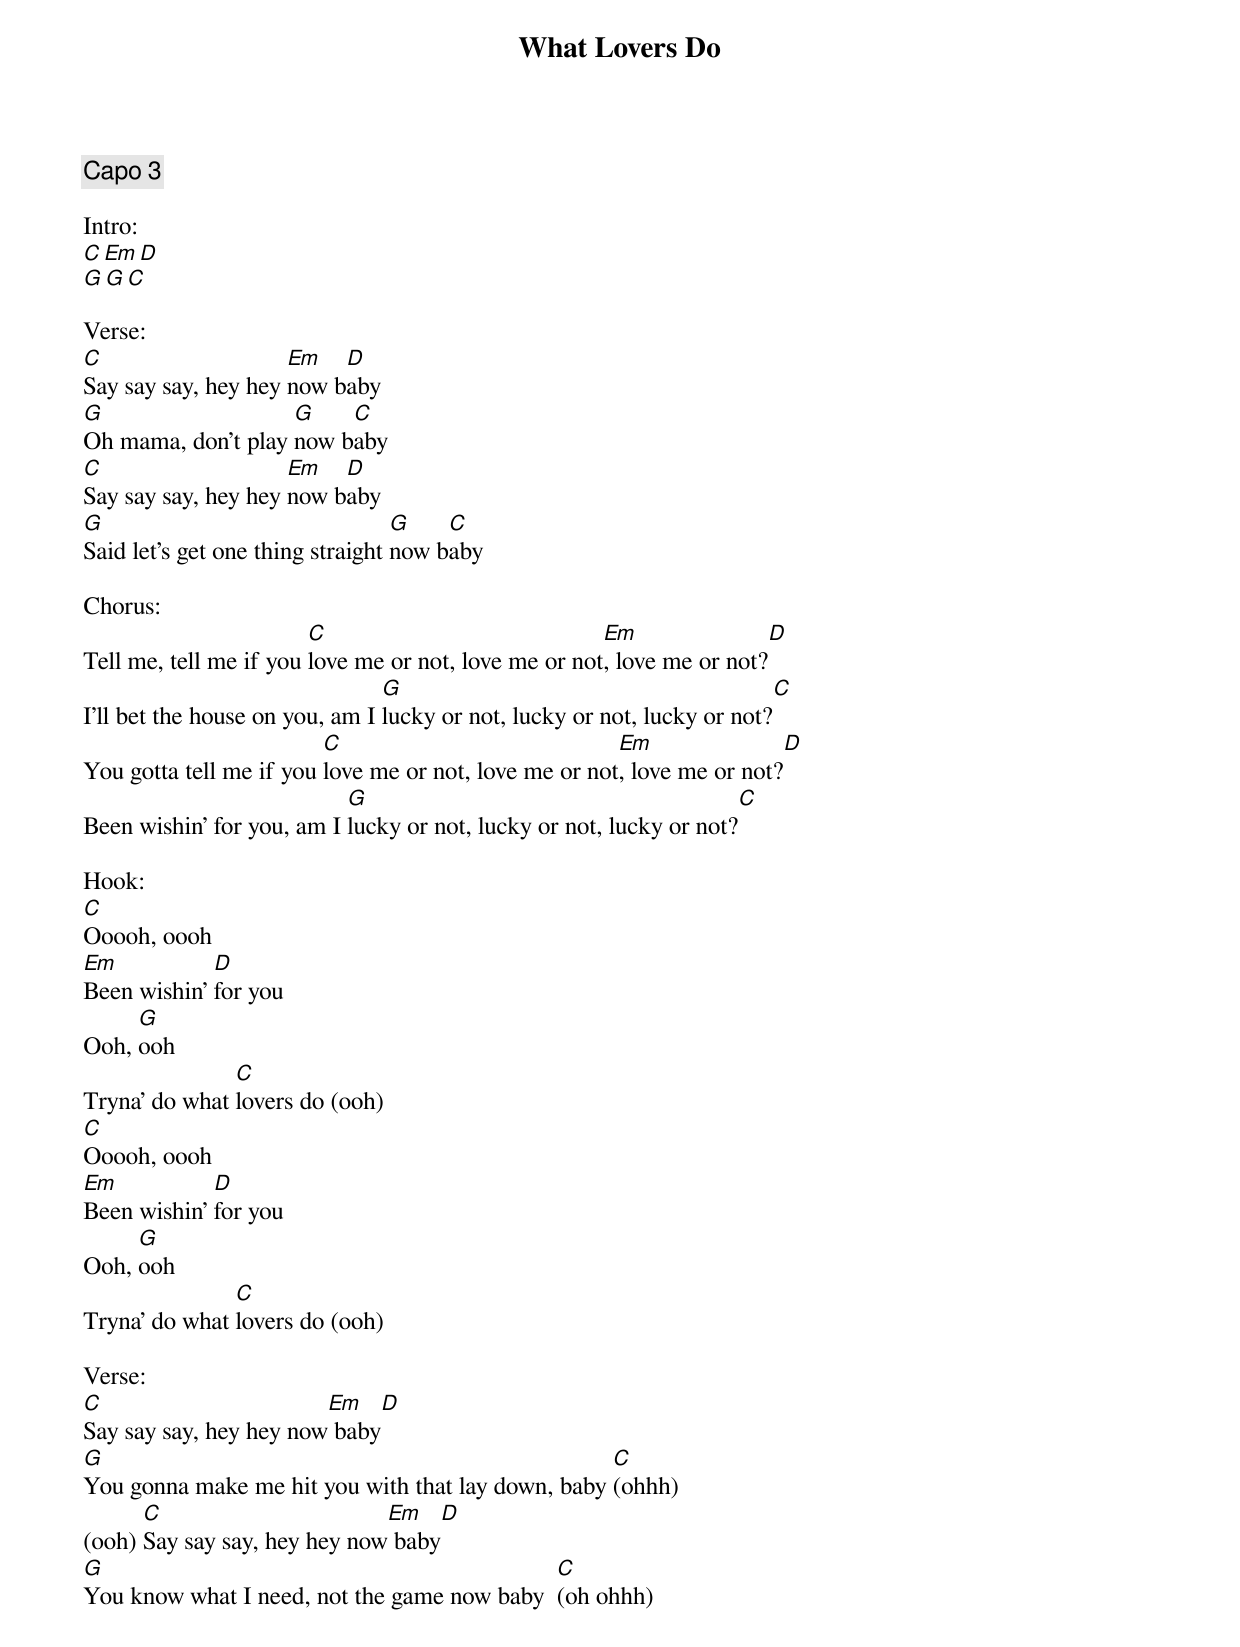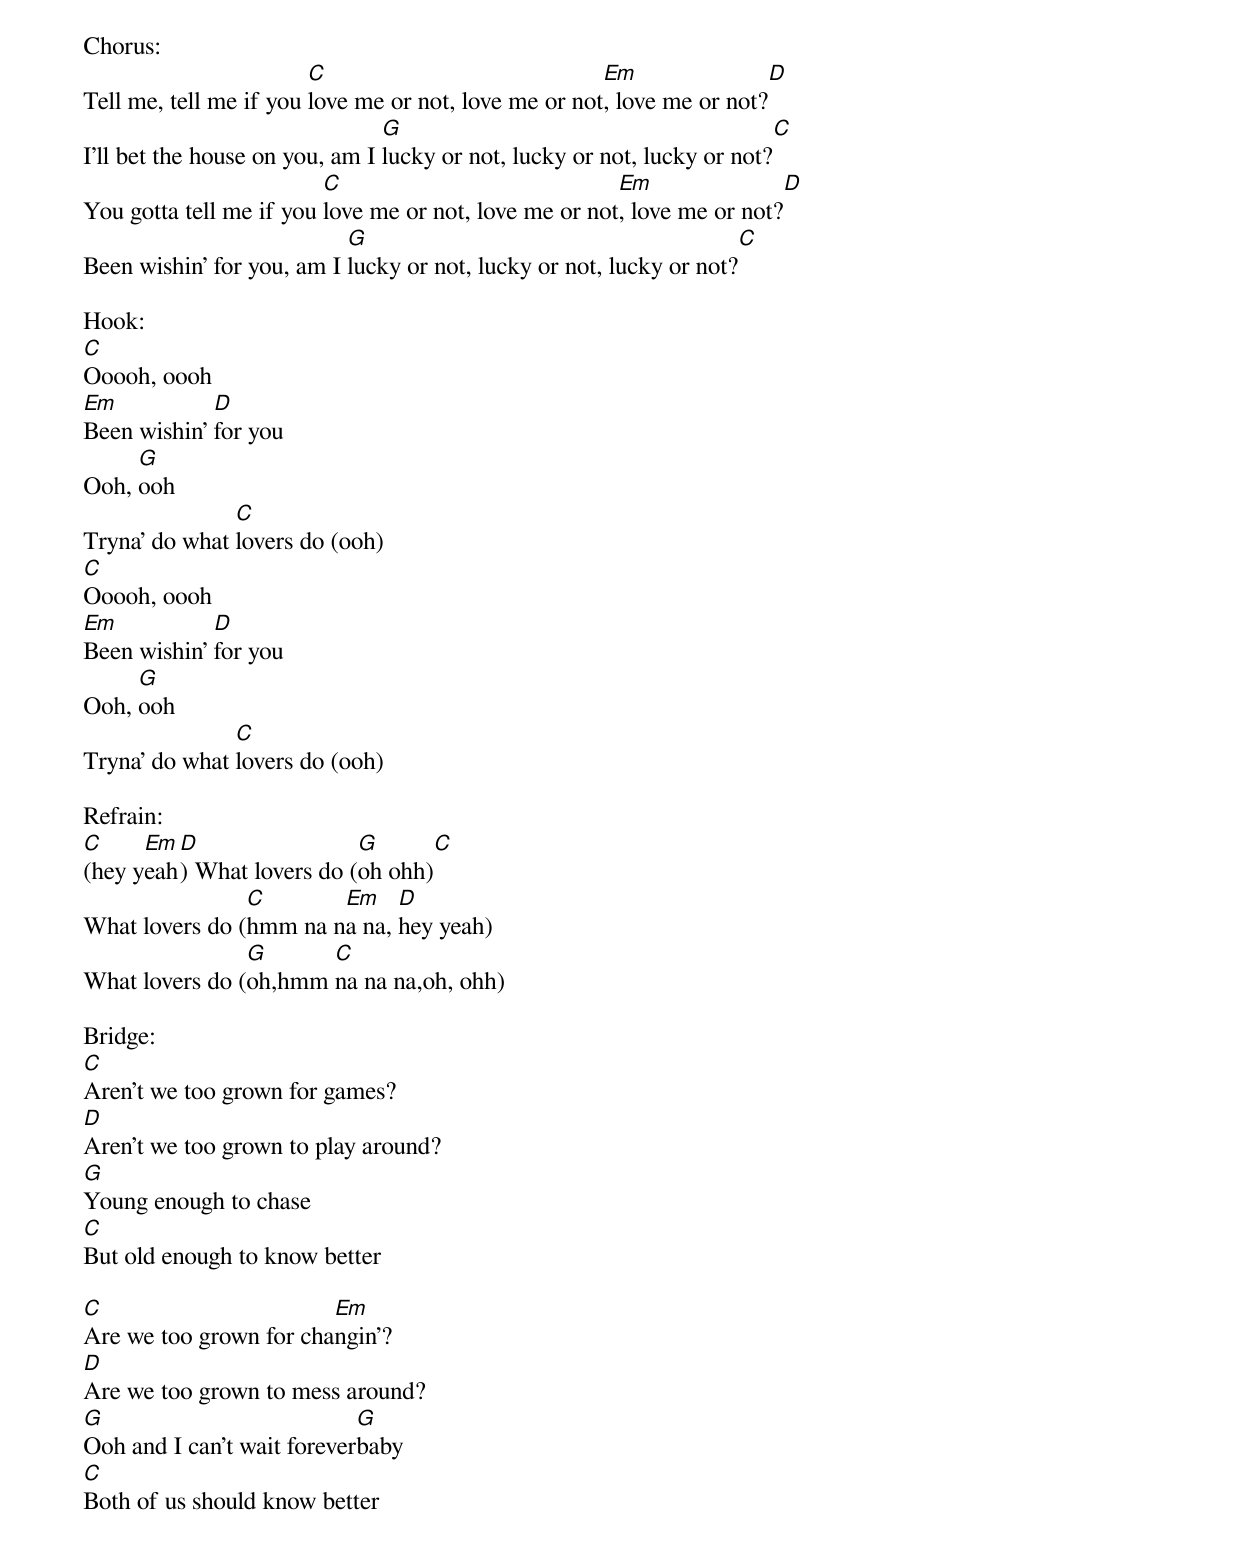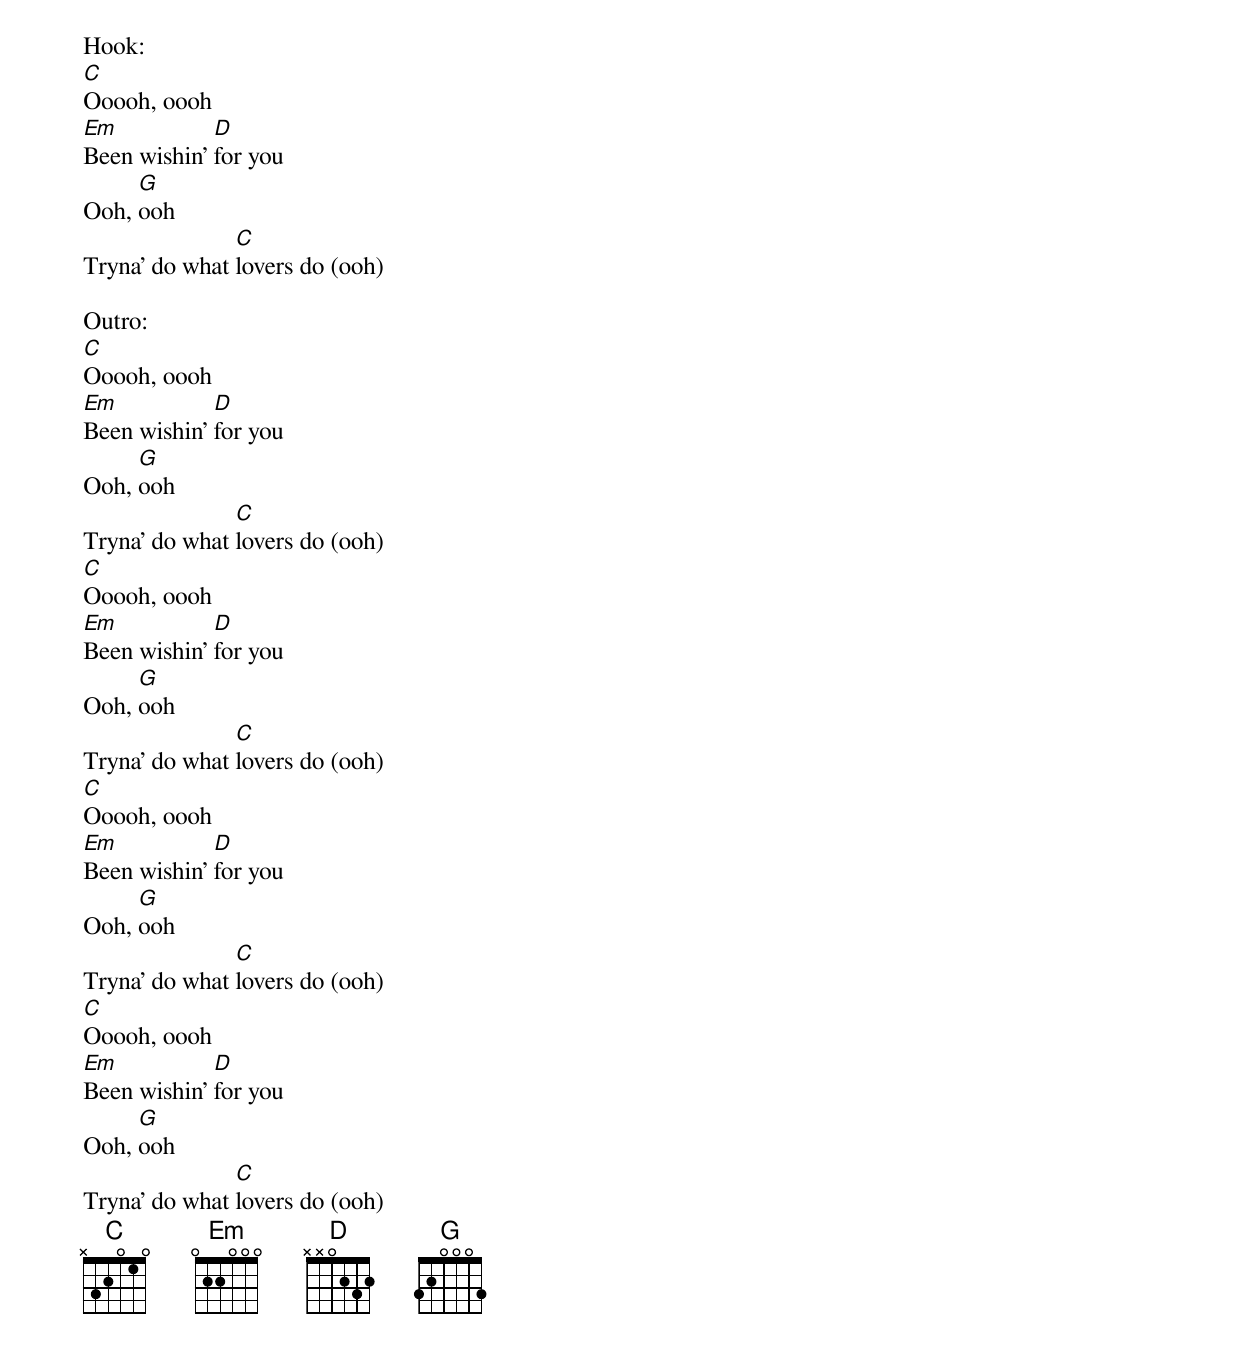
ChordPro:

{title:What Lovers Do}
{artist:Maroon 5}
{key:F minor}
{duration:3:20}
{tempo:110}
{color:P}

{comment: Capo 3}

Intro:
[C][Em][D]
[G][G][C]

Verse:
[C]Say say say, hey hey [Em]now b[D]aby
[G]Oh mama, don't play [G]now b[C]aby
[C]Say say say, hey hey [Em]now b[D]aby
[G]Said let's get one thing straight [G]now b[C]aby

Chorus:
Tell me, tell me if you [C]love me or not, love me or not[Em], love me or not?[D]
I'll bet the house on you, am I [G]lucky or not, lucky or not, lucky or not?[C]
You gotta tell me if you [C]love me or not, love me or not[Em], love me or not?[D]
Been wishin' for you, am I [G]lucky or not, lucky or not, lucky or not?[C]

Hook:
[C]Ooooh, oooh
[Em]Been wishin' [D]for you
Ooh, [G]ooh
Tryna' do what [C]lovers do (ooh)
[C]Ooooh, oooh
[Em]Been wishin' [D]for you
Ooh, [G]ooh
Tryna' do what [C]lovers do (ooh)

Verse:
[C]Say say say, hey hey now[Em] baby[D]
[G]You gonna make me hit you with that lay down, baby [C](ohhh)
(ooh) [C]Say say say, hey hey now[Em] baby[D]
[G]You know what I need, not the game now baby  [C](oh ohhh)

Chorus:
Tell me, tell me if you [C]love me or not, love me or not[Em], love me or not?[D]
I'll bet the house on you, am I [G]lucky or not, lucky or not, lucky or not?[C]
You gotta tell me if you [C]love me or not, love me or not[Em], love me or not?[D]
Been wishin' for you, am I [G]lucky or not, lucky or not, lucky or not?[C]

Hook:
[C]Ooooh, oooh
[Em]Been wishin' [D]for you
Ooh, [G]ooh
Tryna' do what [C]lovers do (ooh)
[C]Ooooh, oooh
[Em]Been wishin' [D]for you
Ooh, [G]ooh
Tryna' do what [C]lovers do (ooh)

Refrain:
[C](hey y[Em]eah[D]) What lovers do ([G]oh ohh)[C]
What lovers do ([C]hmm na n[Em]a na, [D]hey yeah)
What lovers do ([G]oh,hmm [C]na na na,oh, ohh)

Bridge:
[C]Aren't we too grown for games?
[D]Aren't we too grown to play around?
[G]Young enough to chase
[C]But old enough to know better

[C]Are we too grown for cha[Em]ngin'?
[D]Are we too grown to mess around?
[G]Ooh and I can't wait forever[G]baby
[C]Both of us should know better

Hook:
[C]Ooooh, oooh
[Em]Been wishin' [D]for you
Ooh, [G]ooh
Tryna' do what [C]lovers do (ooh)

Outro:
[C]Ooooh, oooh
[Em]Been wishin' [D]for you
Ooh, [G]ooh
Tryna' do what [C]lovers do (ooh)
[C]Ooooh, oooh
[Em]Been wishin' [D]for you
Ooh, [G]ooh
Tryna' do what [C]lovers do (ooh)
[C]Ooooh, oooh
[Em]Been wishin' [D]for you
Ooh, [G]ooh
Tryna' do what [C]lovers do (ooh)
[C]Ooooh, oooh
[Em]Been wishin' [D]for you
Ooh, [G]ooh
Tryna' do what [C]lovers do (ooh)
